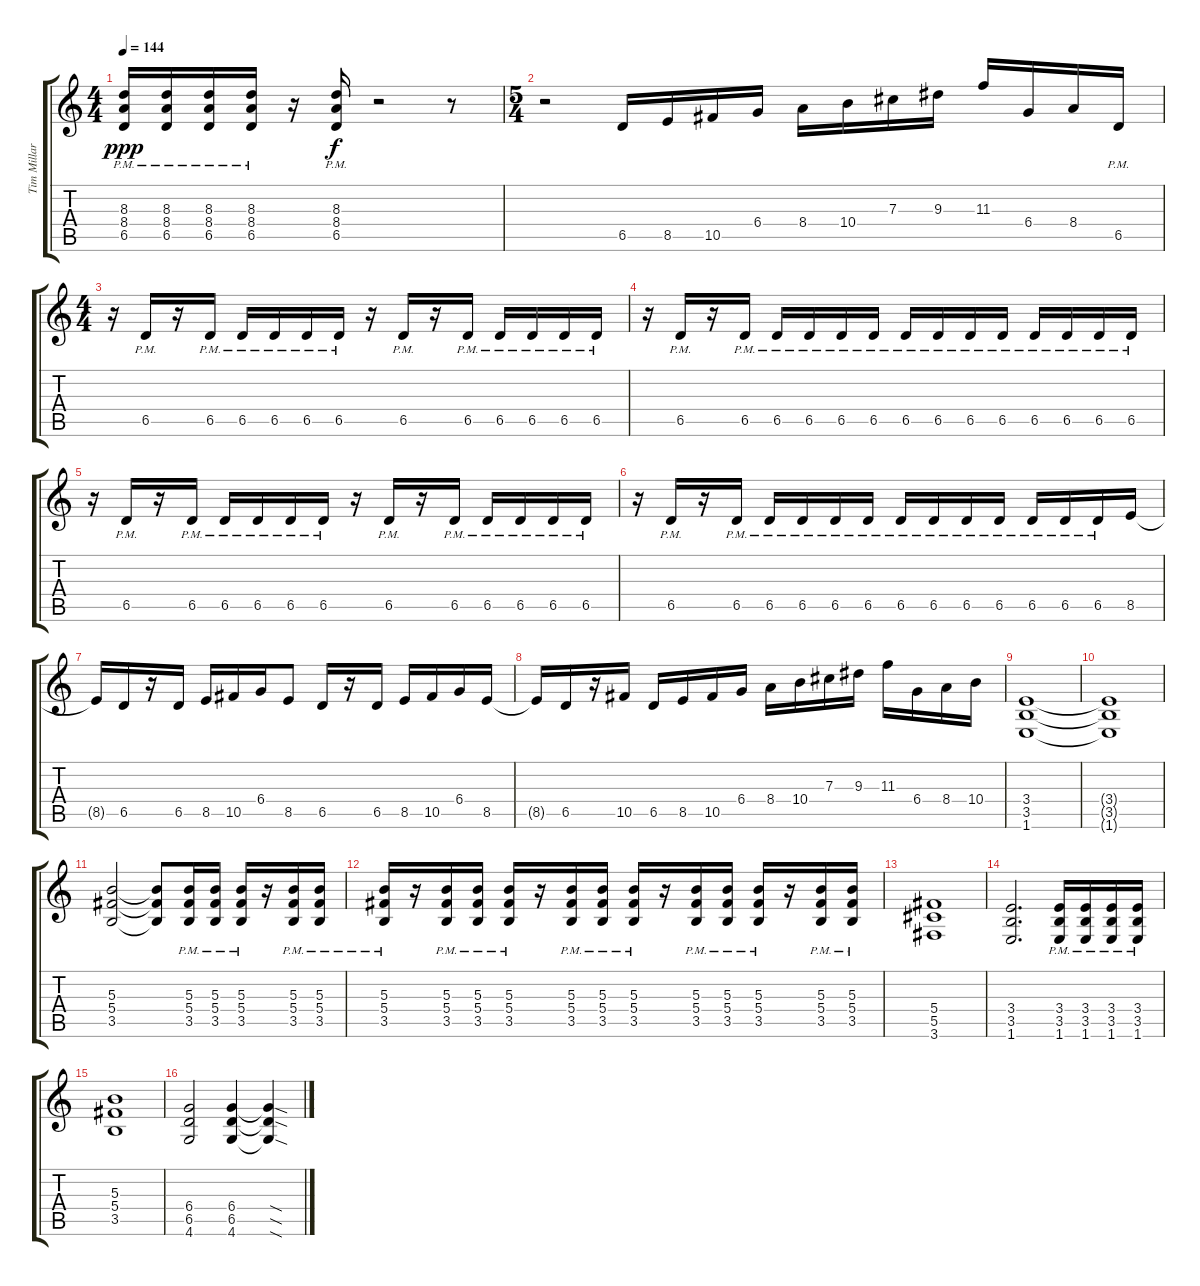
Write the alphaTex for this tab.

\track ("Tim Millar" "Tim Millar") {instrument distortionguitar}
\staff {score tabs}
\tuning (Eb4 Bb3 Gb3 Db3 Ab2 Eb2) {hide}
\ts (4 4)
\tempo 144
\clef g2
\ks c
(8.3{pm} 8.4{pm} 6.5{pm}).16{dy ppp} (8.3{pm} 8.4{pm} 6.5{pm}).16 (8.3{pm} 8.4{pm} 6.5{pm}).16 (8.3{pm} 8.4{pm} 6.5{pm}).16 r.16 (8.3{pm} 8.4{pm} 6.5{pm}).16{dy f} r.2 r.8 |
\ts (5 4)
r.2 6.5.16 8.5.16 10.5.16 6.4.16 8.4.16 10.4.16 7.3.16 9.3.16 11.3.16 6.4.16 8.4.16 6.5{pm}.16 |
\ts (4 4)
r.16 6.5{pm}.16 r.16 6.5{pm}.16 6.5{pm}.16 6.5{pm}.16 6.5{pm}.16 6.5{pm}.16 r.16 6.5{pm}.16 r.16 6.5{pm}.16 6.5{pm}.16 6.5{pm}.16 6.5{pm}.16 6.5{pm}.16 |
r.16 6.5{pm}.16 r.16 6.5{pm}.16 6.5{pm}.16 6.5{pm}.16 6.5{pm}.16 6.5{pm}.16 6.5{pm}.16 6.5{pm}.16 6.5{pm}.16 6.5{pm}.16 6.5{pm}.16 6.5{pm}.16 6.5{pm}.16 6.5{pm}.16 |
r.16 6.5{pm}.16 r.16 6.5{pm}.16 6.5{pm}.16 6.5{pm}.16 6.5{pm}.16 6.5{pm}.16 r.16 6.5{pm}.16 r.16 6.5{pm}.16 6.5{pm}.16 6.5{pm}.16 6.5{pm}.16 6.5{pm}.16 |
r.16 6.5{pm}.16 r.16 6.5{pm}.16 6.5{pm}.16 6.5{pm}.16 6.5{pm}.16 6.5{pm}.16 6.5{pm}.16 6.5{pm}.16 6.5{pm}.16 6.5{pm}.16 6.5{pm}.16 6.5{pm}.16 6.5{pm}.16 8.5.16 |
8.5{t}.16 6.5.16 r.16 6.5.16 8.5.16 10.5.16 6.4.16 8.5.8 6.5.16 r.16 6.5.16 8.5.16 10.5.16 6.4.16 8.5.16 |
8.5{t}.16 6.5.16 r.16 10.5.16 6.5.16 8.5.16 10.5.16 6.4.16 8.4.16 10.4.16 7.3.16 9.3.16 11.3.16 6.4.16 8.4.16 10.4.16 |
(3.4 3.5 1.6).1 |
(3.4{t} 3.5{t} 1.6{t}).1 |
(5.3 5.4 3.5).2 (5.3{t} 5.4{t} 3.5{t}).8 (5.3{pm} 5.4{pm} 3.5{pm}).16 (5.3{pm} 5.4{pm} 3.5{pm}).16 (5.3{pm} 5.4{pm} 3.5{pm}).16 r.16 (5.3{pm} 5.4{pm} 3.5{pm}).16 (5.3{pm} 5.4{pm} 3.5{pm}).16 |
(5.3{pm} 5.4{pm} 3.5{pm}).16 r.16 (5.3{pm} 5.4{pm} 3.5{pm}).16 (5.3{pm} 5.4{pm} 3.5{pm}).16 (5.3{pm} 5.4{pm} 3.5{pm}).16 r.16 (5.3{pm} 5.4{pm} 3.5{pm}).16 (5.3{pm} 5.4{pm} 3.5{pm}).16 (5.3{pm} 5.4{pm} 3.5{pm}).16 r.16 (5.3{pm} 5.4{pm} 3.5{pm}).16 (5.3{pm} 5.4{pm} 3.5{pm}).16 (5.3{pm} 5.4{pm} 3.5{pm}).16 r.16 (5.3{pm} 5.4{pm} 3.5{pm}).16 (5.3{pm} 5.4{pm} 3.5{pm}).16 |
(5.4 5.5 3.6).1 |
(3.4 3.5 1.6).2{d} (3.4{pm} 3.5{pm} 1.6{pm}).16 (3.4{pm} 3.5{pm} 1.6{pm}).16 (3.4{pm} 3.5{pm} 1.6{pm}).16 (3.4{pm} 3.5{pm} 1.6{pm}).16 |
(5.3 5.4 3.5).1 |
(6.4 6.5 4.6).2 (6.4 6.5 4.6).4 (6.4{sod t} 6.5{sod t} 4.6{sod t}).4
